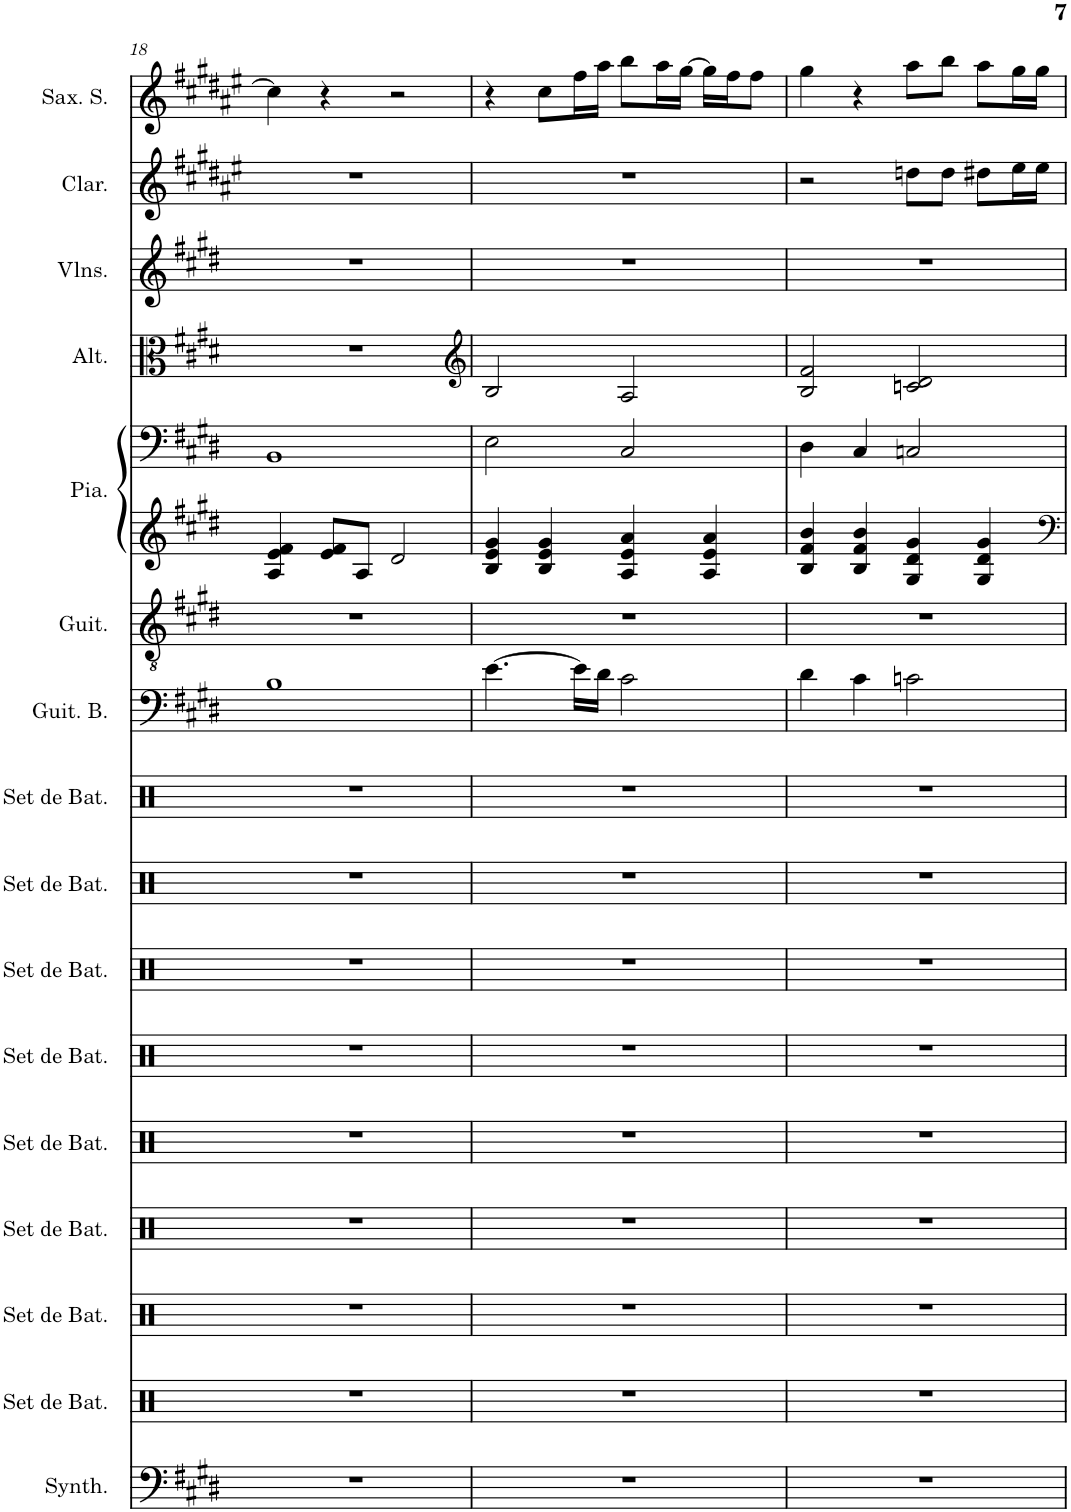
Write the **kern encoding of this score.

**kern	**kern	**kern	**kern	**kern	**kern	**kern	**kern	**kern	**kern	**kern	**kern	**kern	**kern	**kern	**kern	**kern
*part16	*part15	*part14	*part13	*part12	*part11	*part10	*part9	*part8	*part7	*part6	*part5	*part5	*part4	*part3	*part2	*part1
*staff17	*staff16	*staff15	*staff14	*staff13	*staff12	*staff11	*staff10	*staff9	*staff8	*staff7	*staff6	*staff5	*staff4	*staff3	*staff2	*staff1
*I"Synthétiseur de cuivres, synth2 | cello/EP/brass	*I"Set de batterie, snare	*I"Set de batterie, midtom	*I"Set de batterie, lowtom	*I"Set de batterie, lowesttom	*I"Set de batterie, hitom	*I"Set de batterie, hihat	*I"Set de batterie, crash	*I"Set de batterie, kick	*I"Guitare Basse, bass | synth bass	*I"Guitare Acoustique	*I"Piano, sunth4 | left   piano	*	*I"Altos	*I"Violons	*I"Clarinette	*I"Saxophone Soprano
*I'Synth.	*I'Set de Bat.	*I'Set de Bat.	*I'Set de Bat.	*I'Set de Bat.	*I'Set de Bat.	*I'Set de Bat.	*I'Set de Bat.	*I'Set de Bat.	*I'Guit. B.	*I'Guit.	*I'Pia.	*	*I'Alt.	*I'Vlns.	*I'Clar.	*I'Sax. S.
!!LO:PB:g=z
*clefF4	*clefX	*clefX	*clefX	*clefX	*clefX	*clefX	*clefX	*clefX	*clefF4	*clefGv2	*clefG2	*clefF4	*clefC3	*clefG2	*clefG2	*clefG2
*	*	*	*	*	*	*	*	*	*Trd7c12	*	*	*	*	*	*Trd1c2	*Trd1c2
*k[f#c#g#d#]	*k[]	*k[]	*k[]	*k[]	*k[]	*k[]	*k[]	*k[]	*k[f#c#g#d#]	*k[f#c#g#d#]	*k[f#c#g#d#]	*k[f#c#g#d#]	*k[f#c#g#d#]	*k[f#c#g#d#]	*k[f#c#g#d#a#e#]	*k[f#c#g#d#a#e#]
*M4/4	*M4/4	*M4/4	*M4/4	*M4/4	*M4/4	*M4/4	*M4/4	*M4/4	*M4/4	*M4/4	*M4/4	*M4/4	*M4/4	*M4/4	*M4/4	*M4/4
=18	=18	=18	=18	=18	=18	=18	=18	=18	=18	=18	=18	=18	=18	=18	=18	=18
1r	1r	1r	1r	1r	1r	1r	1r	1r	1B	1r	4A/ 4e/ 4f#/	1BB	1r	1r	1r	4cc#\]
.	.	.	.	.	.	.	.	.	.	.	8e/ 8f#/L	.	.	.	.	4r
.	.	.	.	.	.	.	.	.	.	.	8A/J	.	.	.	.	.
.	.	.	.	.	.	.	.	.	.	.	2d#/	.	.	.	.	2r
=19	=19	=19	=19	=19	=19	=19	=19	=19	=19	=19	=19	=19	=19	=19	=19	=19
*	*	*	*	*	*	*	*	*	*	*	*	*	*clefG2	*	*	*
1r	1r	1r	1r	1r	1r	1r	1r	1r	[4.e\	1r	4B/ 4e/ 4g#/	2E\	2B/	1r	1r	4r
.	.	.	.	.	.	.	.	.	.	.	4B/ 4e/ 4g#/	.	.	.	.	8cc#\L
.	.	.	.	.	.	.	.	.	16e\LL]	.	.	.	.	.	.	16ff#\L
.	.	.	.	.	.	.	.	.	16d#\JJ	.	.	.	.	.	.	16aa#\JJ
.	.	.	.	.	.	.	.	.	2c#\	.	4A/ 4e/ 4a/	2C#/	2A/	.	.	8bb\L
.	.	.	.	.	.	.	.	.	.	.	.	.	.	.	.	16aa#\L
.	.	.	.	.	.	.	.	.	.	.	.	.	.	.	.	[16gg#\JJ
.	.	.	.	.	.	.	.	.	.	.	4A/ 4e/ 4a/	.	.	.	.	16gg#\LL]
.	.	.	.	.	.	.	.	.	.	.	.	.	.	.	.	16ff#\J
.	.	.	.	.	.	.	.	.	.	.	.	.	.	.	.	8ff#\J
=20	=20	=20	=20	=20	=20	=20	=20	=20	=20	=20	=20	=20	=20	=20	=20	=20
1r	1r	1r	1r	1r	1r	1r	1r	1r	4d#\	1r	4B/ 4f#/ 4b/	4D#\	2B/ 2f#/	1r	2r	4gg#\
.	.	.	.	.	.	.	.	.	4c#\	.	4B/ 4f#/ 4b/	4C#/	.	.	.	4r
.	.	.	.	.	.	.	.	.	2cn\	.	4G#/ 4d#/ 4g#/	2Cn/	2cn/ 2d#/	.	8ddn\L	8aa#\L
.	.	.	.	.	.	.	.	.	.	.	.	.	.	.	8dd\J	8bb\J
.	.	.	.	.	.	.	.	.	.	.	4G#/ 4d#/ 4g#/	.	.	.	8dd#X\L	8aa#\L
.	.	.	.	.	.	.	.	.	.	.	.	.	.	.	16ee#\L	16gg#\L
.	.	.	.	.	.	.	.	.	.	.	.	.	.	.	16ee#\JJ	16gg#\JJ
=	=	=	=	=	=	=	=	=	=	=	=	=	=	=	=	=
*-	*-	*-	*-	*-	*-	*-	*-	*-	*-	*-	*-	*-	*-	*-	*-	*-
